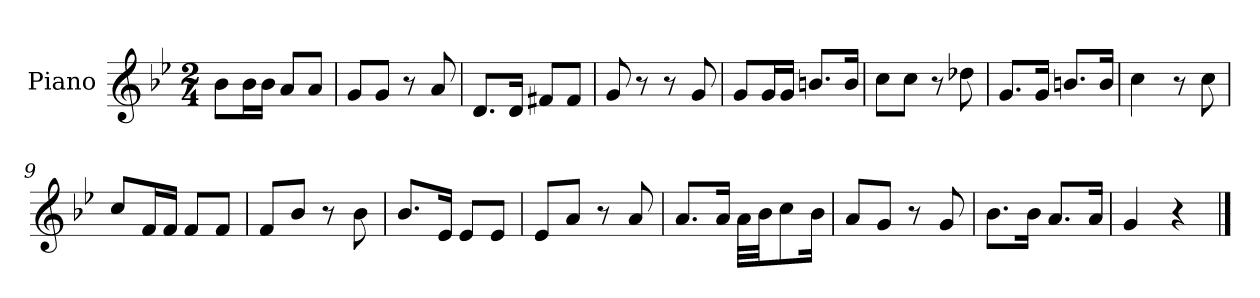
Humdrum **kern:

**kern
*part1
*staff1
*I"Piano
*I'Pno.
*clefG2
*k[b-e-]
*M2/4
=1
8b-\L
16b-\L
16b-\JJ
8a/L
8a/J
=2
8g/L
8g/J
8r
8a/
=3
8.d/L
16d/Jk
8f#X/L
8f#/J
=4
8g/
8r
8r
8g/
=5
8g/L
16g/L
16g/JJ
8.bn/L
16b/Jk
=6
8cc\L
8cc\J
8r
8dd-X\
=7
8.g/L
16g/Jk
8.bn/L
16b/Jk
=8
4cc\
8r
8cc\
=9
8cc/L
16f/L
16f/JJ
8f/L
8f/J
!!LO:LB:g=z
=10
8f/L
8b-/J
8r
8b-\
=11
8.b-/L
16e-/Jk
8e-/L
8e-/J
=12
8e-/L
8a/J
8r
8a/
=13
8.a/L
16a/Jk
32a\LLL
32b-\JJ
8cc\
16b-\Jk
=14
8a/L
8g/J
8r
8g/
=15
8.b-\L
16b-\Jk
8.a/L
16a/Jk
=16
4g/
4r
==
*-
